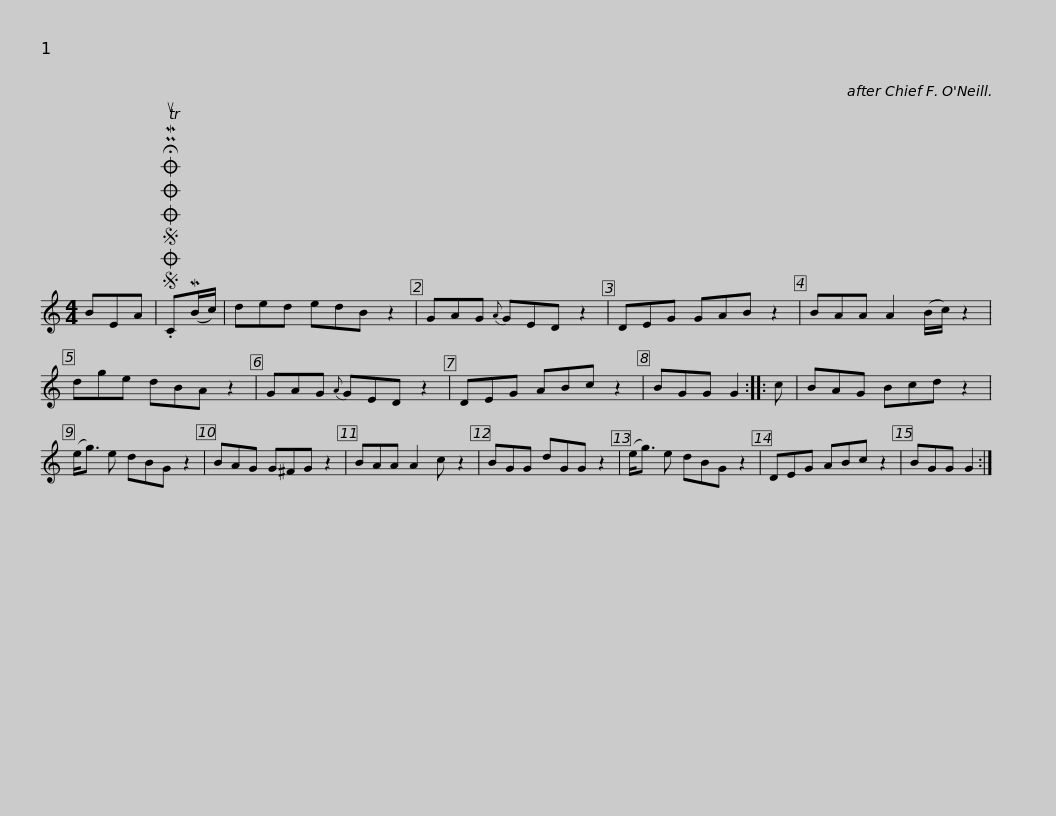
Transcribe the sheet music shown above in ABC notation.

X:1
L:1/8
M:4/4
I:linebreak $
K:C
V:1 treble
V:1
 BEA |SOSOOO .!fermata!PMTuC(MB/c/) | ded edB z2 | GAG{A} GED z2 | DEG GAB z2 | %5
 BAA A2 (B/c/) z2 | dge dBA z2 |$ GAG{A} GED z2 | DEG ABc z2 | BGG G2 :: %10
 c | BAG Bcd z2 | (e<g) e dBG z2 | BAG G^FG z2 |$ BAA A2 c z2 | %15
 BGG dGG z2 | (e<g) e dBG z2 | DEG ABc z2 | BGG G2 :| %19
